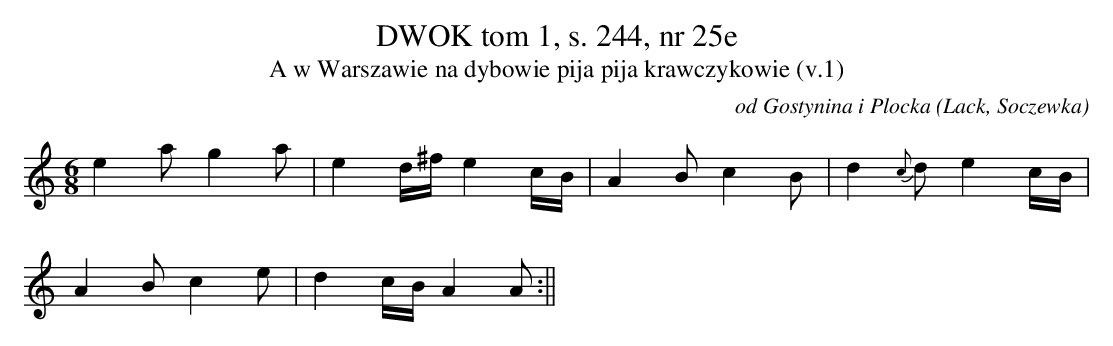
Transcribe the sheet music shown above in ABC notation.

X:1
T:DWOK tom 1, s. 244, nr 25e
T:A w Warszawie na dybowie pija pija krawczykowie (v.1)
O:od Gostynina i Plocka (Lack, Soczewka)
M:6/8
L:1/16
K:C
e4a2g4a2 | e4d^fe4cB |A4B2c4B2 | d4{c}d2e4cB |
A4B2c4e2 | d4cBA4A2:||
